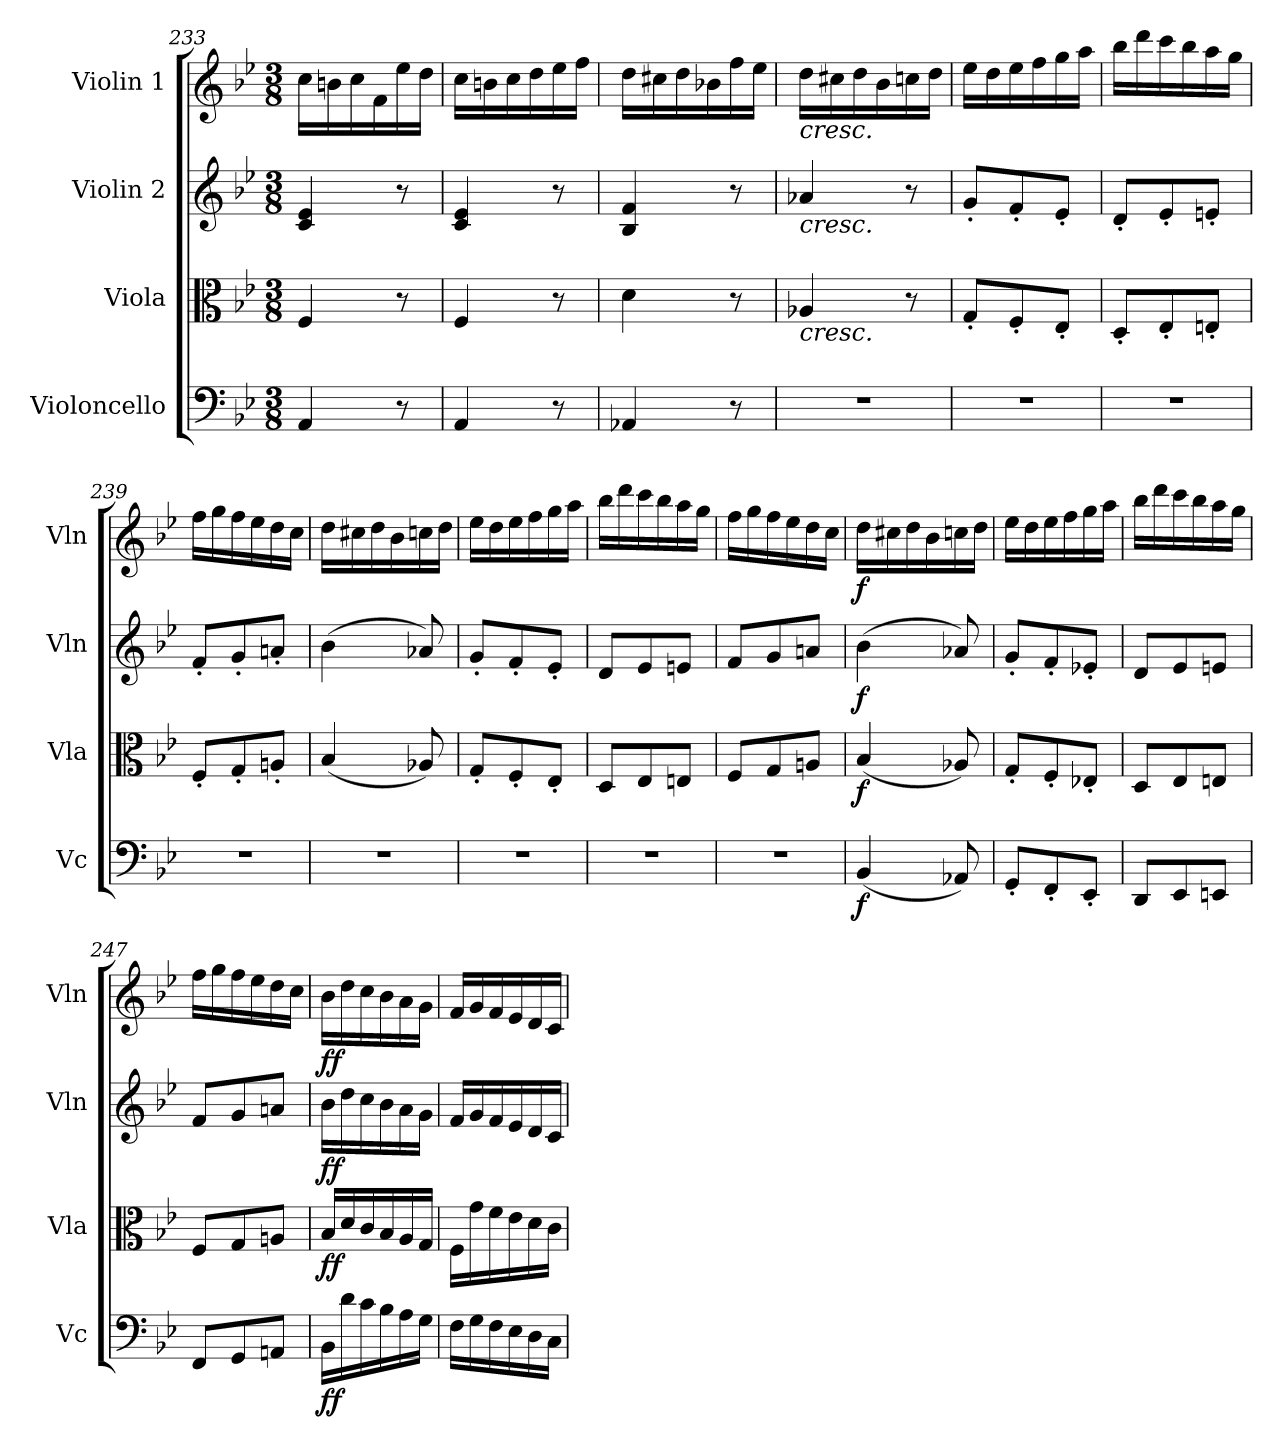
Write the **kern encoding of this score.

**kern	**dynam	**kern	**dynam	**kern	**dynam	**kern	**dynam
*part4	*part4	*part3	*part3	*part2	*part2	*part1	*part1
*staff4	*staff4	*staff3	*staff3	*staff2	*staff2	*staff1	*staff1
*I"Violoncello	*	*I"Viola	*	*I"Violin 2	*	*I"Violin 1	*
*I'Vc	*	*I'Vla	*	*I'Vln	*	*I'Vln	*
!!LO:LB:g=z
*clefF4	*	*clefC3	*	*clefG2	*	*clefG2	*
*k[b-e-]	*	*k[b-e-]	*	*k[b-e-]	*	*k[b-e-]	*
*M3/8	*	*M3/8	*	*M3/8	*	*M3/8	*
=233	=233	=233	=233	=233	=233	=233	=233
4AA/	.	4F/	.	4c/ 4e-/	.	16cc\LL	.
.	.	.	.	.	.	16bn\	.
.	.	.	.	.	.	16cc\	.
.	.	.	.	.	.	16f\	.
8r	.	8r	.	8r	.	16ee-\	.
.	.	.	.	.	.	16dd\JJ	.
=234	=234	=234	=234	=234	=234	=234	=234
4AA/	.	4F/	.	4c/ 4e-/	.	16cc\LL	.
.	.	.	.	.	.	16bn\	.
.	.	.	.	.	.	16cc\	.
.	.	.	.	.	.	16dd\	.
8r	.	8r	.	8r	.	16ee-\	.
.	.	.	.	.	.	16ff\JJ	.
=235	=235	=235	=235	=235	=235	=235	=235
4AA-X/	.	4d\	.	4B-/ 4f/	.	16dd\LL	.
.	.	.	.	.	.	16cc#X\	.
.	.	.	.	.	.	16dd\	.
.	.	.	.	.	.	16b-X\	.
8r	.	8r	.	8r	.	16ff\	.
.	.	.	.	.	.	16ee-\JJ	.
=236	=236	=236	=236	=236	=236	=236	=236
!	!	!	!	!	!	!LO:TX:b:i:t=cresc.	!
!	!	!	!	!LO:TX:b:i:t=cresc.	!	!	!
!	!	!LO:TX:b:i:t=cresc.	!	!	!	!	!
4.r	.	4A-X/	.	4a-X/	.	16dd\LL	.
.	.	.	.	.	.	16cc#X\	.
.	.	.	.	.	.	16dd\	.
.	.	.	.	.	.	16b-\	.
.	.	8r	.	8r	.	16ccn\	.
.	.	.	.	.	.	16dd\JJ	.
=237	=237	=237	=237	=237	=237	=237	=237
4.r	.	8G'/L	.	8g'/L	.	16ee-\LL	.
.	.	.	.	.	.	16dd\	.
.	.	8F'/	.	8f'/	.	16ee-\	.
.	.	.	.	.	.	16ff\	.
.	.	8E-'/J	.	8e-'/J	.	16gg\	.
.	.	.	.	.	.	16aa\JJ	.
=238	=238	=238	=238	=238	=238	=238	=238
4.r	.	8D'/L	.	8d'/L	.	16bb-\LL	.
.	.	.	.	.	.	16ddd\	.
.	.	8E-'/	.	8e-'/	.	16ccc\	.
.	.	.	.	.	.	16bb-\	.
.	.	8En'/J	.	8en'/J	.	16aa\	.
.	.	.	.	.	.	16gg\JJ	.
!!LO:LB:g=z
=239	=239	=239	=239	=239	=239	=239	=239
4.r	.	8F'/L	.	8f'/L	.	16ff\LL	.
.	.	.	.	.	.	16gg\	.
.	.	8G'/	.	8g'/	.	16ff\	.
.	.	.	.	.	.	16ee-\	.
.	.	8An'/J	.	8an'/J	.	16dd\	.
.	.	.	.	.	.	16cc\JJ	.
=240	=240	=240	=240	=240	=240	=240	=240
4.r	.	(4B-/	.	(4b-\	.	16dd\LL	.
.	.	.	.	.	.	16cc#X\	.
.	.	.	.	.	.	16dd\	.
.	.	.	.	.	.	16b-\	.
.	.	8A-X/)	.	8a-X/)	.	16ccn\	.
.	.	.	.	.	.	16dd\JJ	.
=241	=241	=241	=241	=241	=241	=241	=241
4.r	.	8G'/L	.	8g'/L	.	16ee-\LL	.
.	.	.	.	.	.	16dd\	.
.	.	8F'/	.	8f'/	.	16ee-\	.
.	.	.	.	.	.	16ff\	.
.	.	8E-'/J	.	8e-'/J	.	16gg\	.
.	.	.	.	.	.	16aa\JJ	.
=242	=242	=242	=242	=242	=242	=242	=242
4.r	.	8D/L	.	8d/L	.	16bb-\LL	.
.	.	.	.	.	.	16ddd\	.
.	.	8E-/	.	8e-/	.	16ccc\	.
.	.	.	.	.	.	16bb-\	.
.	.	8En/J	.	8en/J	.	16aa\	.
.	.	.	.	.	.	16gg\JJ	.
!!LO:PB:g=z
=243	=243	=243	=243	=243	=243	=243	=243
4.r	.	8F/L	.	8f/L	.	16ff\LL	.
.	.	.	.	.	.	16gg\	.
.	.	8G/	.	8g/	.	16ff\	.
.	.	.	.	.	.	16ee-\	.
.	.	8An/J	.	8an/J	.	16dd\	.
.	.	.	.	.	.	16cc\JJ	.
=244	=244	=244	=244	=244	=244	=244	=244
!	!LO:DY:b	!	!LO:DY:b	!	!LO:DY:b	!	!LO:DY:b
(4BB-/	f	(4B-/	f	(4b-\	f	16dd\LL	f
.	.	.	.	.	.	16cc#X\	.
.	.	.	.	.	.	16dd\	.
.	.	.	.	.	.	16b-\	.
8AA-X/)	.	8A-X/)	.	8a-X/)	.	16ccn\	.
.	.	.	.	.	.	16dd\JJ	.
=245	=245	=245	=245	=245	=245	=245	=245
8GG'/L	.	8G'/L	.	8g'/L	.	16ee-\LL	.
.	.	.	.	.	.	16dd\	.
8FF'/	.	8F'/	.	8f'/	.	16ee-\	.
.	.	.	.	.	.	16ff\	.
8EE-'/J	.	8E-X'/J	.	8e-X'/J	.	16gg\	.
.	.	.	.	.	.	16aa\JJ	.
=246	=246	=246	=246	=246	=246	=246	=246
8DD/L	.	8D/L	.	8d/L	.	16bb-\LL	.
.	.	.	.	.	.	16ddd\	.
8EE-/	.	8E-/	.	8e-/	.	16ccc\	.
.	.	.	.	.	.	16bb-\	.
8EEn/J	.	8En/J	.	8en/J	.	16aa\	.
.	.	.	.	.	.	16gg\JJ	.
=247	=247	=247	=247	=247	=247	=247	=247
8FF/L	.	8F/L	.	8f/L	.	16ff\LL	.
.	.	.	.	.	.	16gg\	.
8GG/	.	8G/	.	8g/	.	16ff\	.
.	.	.	.	.	.	16ee-\	.
8AAn/J	.	8An/J	.	8an/J	.	16dd\	.
.	.	.	.	.	.	16cc\JJ	.
=248	=248	=248	=248	=248	=248	=248	=248
!	!LO:DY:b	!	!LO:DY:b	!	!LO:DY:b	!	!LO:DY:b
16BB-\LL	ff	16B-/LL	ff	16b-\LL	ff	16b-\LL	ff
16d\	.	16d/	.	16dd\	.	16dd\	.
16c\	.	16c/	.	16cc\	.	16cc\	.
16B-\	.	16B-/	.	16b-\	.	16b-\	.
16A\	.	16A/	.	16a\	.	16a\	.
16G\JJ	.	16G/JJ	.	16g\JJ	.	16g\JJ	.
!!LO:LB:g=z
=249	=249	=249	=249	=249	=249	=249	=249
16F\LL	.	16F\LL	.	16f/LL	.	16f/LL	.
16G\	.	16g\	.	16g/	.	16g/	.
16F\	.	16f\	.	16f/	.	16f/	.
16E-\	.	16e-\	.	16e-/	.	16e-/	.
16D\	.	16d\	.	16d/	.	16d/	.
16C\JJ	.	16c\JJ	.	16c/JJ	.	16c/JJ	.
=	=	=	=	=	=	=	=
*-	*-	*-	*-	*-	*-	*-	*-
